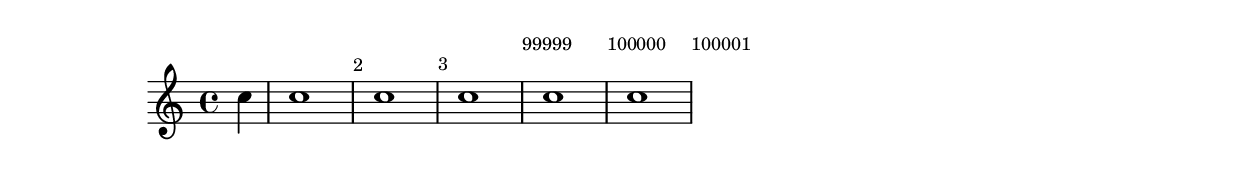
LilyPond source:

\version "1.7.18"

\header {

texidoc="Bar number settable and padding adjustable.  Bar numbers
start counting after the anacrusis."

}

\score {
  \notes \relative c'' {
      \partial 4 c4 
      c1 c c
      \property Score.currentBarNumber = #99999
      \property Score.BarNumber \override #'padding = #3
      c1 c
  }
  \paper {
    raggedright = ##t
    \translator {
	\ScoreContext
	BarNumber \override #'break-visibility = #all-visible
    }
  }
}
%% new-chords-done %%